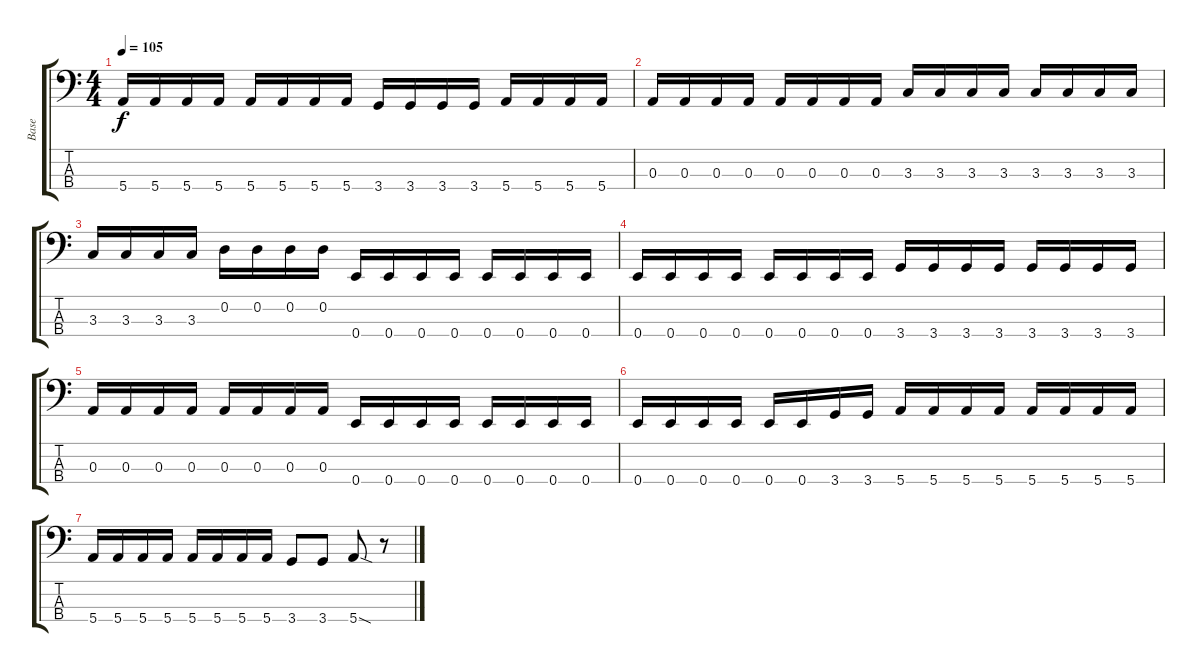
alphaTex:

\track ("Base" "Base") {instrument electricbassfinger}
\staff {score tabs}
\tuning (G2 D2 A1 E1) {hide}
\ts (4 4)
\tempo 105
\clef f4
\ks c
5.4.16{dy f} 5.4.16 5.4.16 5.4.16 5.4.16 5.4.16 5.4.16 5.4.16 3.4.16 3.4.16 3.4.16 3.4.16 5.4.16 5.4.16 5.4.16 5.4.16 |
0.3.16 0.3.16 0.3.16 0.3.16 0.3.16 0.3.16 0.3.16 0.3.16 3.3.16 3.3.16 3.3.16 3.3.16 3.3.16 3.3.16 3.3.16 3.3.16 |
3.3.16 3.3.16 3.3.16 3.3.16 0.2.16 0.2.16 0.2.16 0.2.16 0.4.16 0.4.16 0.4.16 0.4.16 0.4.16 0.4.16 0.4.16 0.4.16 |
0.4.16 0.4.16 0.4.16 0.4.16 0.4.16 0.4.16 0.4.16 0.4.16 3.4.16 3.4.16 3.4.16 3.4.16 3.4.16 3.4.16 3.4.16 3.4.16 |
0.3.16 0.3.16 0.3.16 0.3.16 0.3.16 0.3.16 0.3.16 0.3.16 0.4.16 0.4.16 0.4.16 0.4.16 0.4.16 0.4.16 0.4.16 0.4.16 |
0.4.16 0.4.16 0.4.16 0.4.16 0.4.16 0.4.16 3.4.16 3.4.16 5.4.16 5.4.16 5.4.16 5.4.16 5.4.16 5.4.16 5.4.16 5.4.16 |
5.4.16 5.4.16 5.4.16 5.4.16 5.4.16 5.4.16 5.4.16 5.4.16 3.4.8 3.4.8 5.4{sod}.8 r.8
